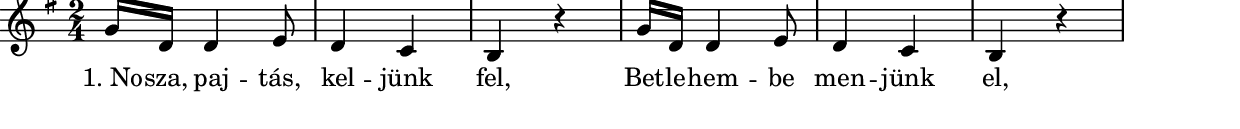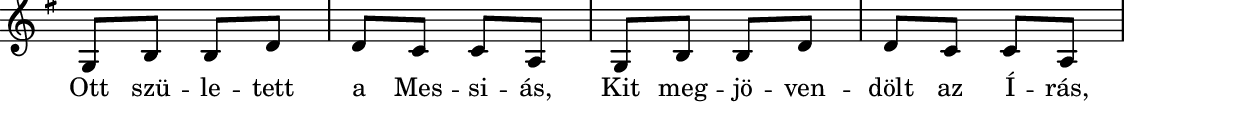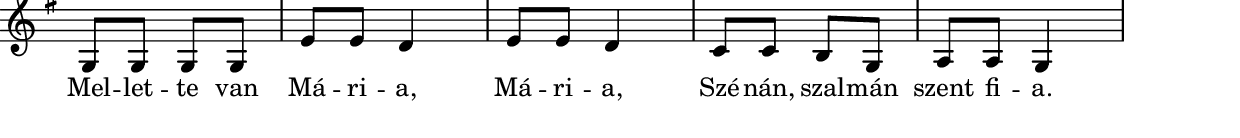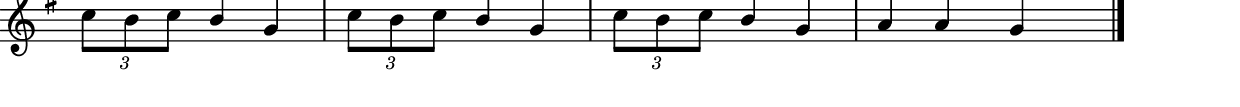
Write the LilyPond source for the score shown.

% MusicXML to Lilypond converter by Kovi

szovegAAA = \lyricmode {  "1. No" -- "sza," "paj" -- "tás," "kel" -- "jünk" "fel," "Bet" -- "le" -- "hem" -- "be" "men" -- "jünk" "el," "Ott" "szü" -- "le" -- "tett" "a" "Mes" -- "si" -- "ás," "Kit" "meg" -- "jö" -- "ven" -- "dölt" "az" "Í" -- "rás," "Mel" -- "let" -- "te" "van" "Má" -- "ri" -- "a," "Má" -- "ri" -- "a," "Szé" -- "nán," "szal" -- "mán" "szent" "fi" -- "a."  \skip 4  \skip 4  \skip 4  \skip 4  \skip 4  \skip 4  \skip 4  \skip 4  \skip 4  \skip 4  \skip 4  \skip 4  \skip 4  \skip 4  \skip 4  \skip 4  \skip 4  }

% Analyzing...
% 1 parts
% 1 Staff
% forceBassClefActive = 
melody = {
% 67 notes in the part
% 1 voices

\new Staff
\new Voice {
% 67 notes
% 19 mesaures

% Measure 1
\clef "treble"
\key g \major
\time 2/4 
g'16 d'16 d'4 e'8 
% Measure 2
d'4 c'4 
% Measure 3
b4 r4 
% Measure 4
g'16 d'16 d'4 e'8 
% Measure 5
d'4 c'4 
% Measure 6
b4 r4 
% Measure 7
\break
g8 b8 b8 d'8 
% Measure 8
d'8 c'8 c'8 a8 
% Measure 9
g8 b8 b8 d'8 
% Measure 10
d'8 c'8 c'8 a8 
% Measure 11
\break
g8 g8 g8 g8 
% Measure 12
e'8 e'8 d'4 
% Measure 13
e'8 e'8 d'4 
% Measure 14
c'8 c'8 b8 g8 
% Measure 15
a8 a8 g4 
% Measure 16
\break
\times 2/3 { c''8 b'8 c''8  } b'8 g'8 
% Measure 17
\times 2/3 { c''8 b'8 c''8  } b'8 g'8 
% Measure 18
\times 2/3 { c''8 b'8 c''8  } b'8 g'8 
% Measure 19
a'8 a'8 g'4 \bar "|." 
} % voice
\addlyrics { \szovegAAA }

} % melody


harmonies = \chordmode {
% 27 chords
\germanChords
g4 s4 d4 s4 g4 s4 g4 s4 d4 s4 g4 s4 g4 s4 d4 s4 g4 s4 d4 s4 g4 s4 c4 d4 c4 d4 c4 g4 d4 g4 d4 g4 d4 g4 d4 g4 d4 g4
}

\include "../../definitions.ly"
